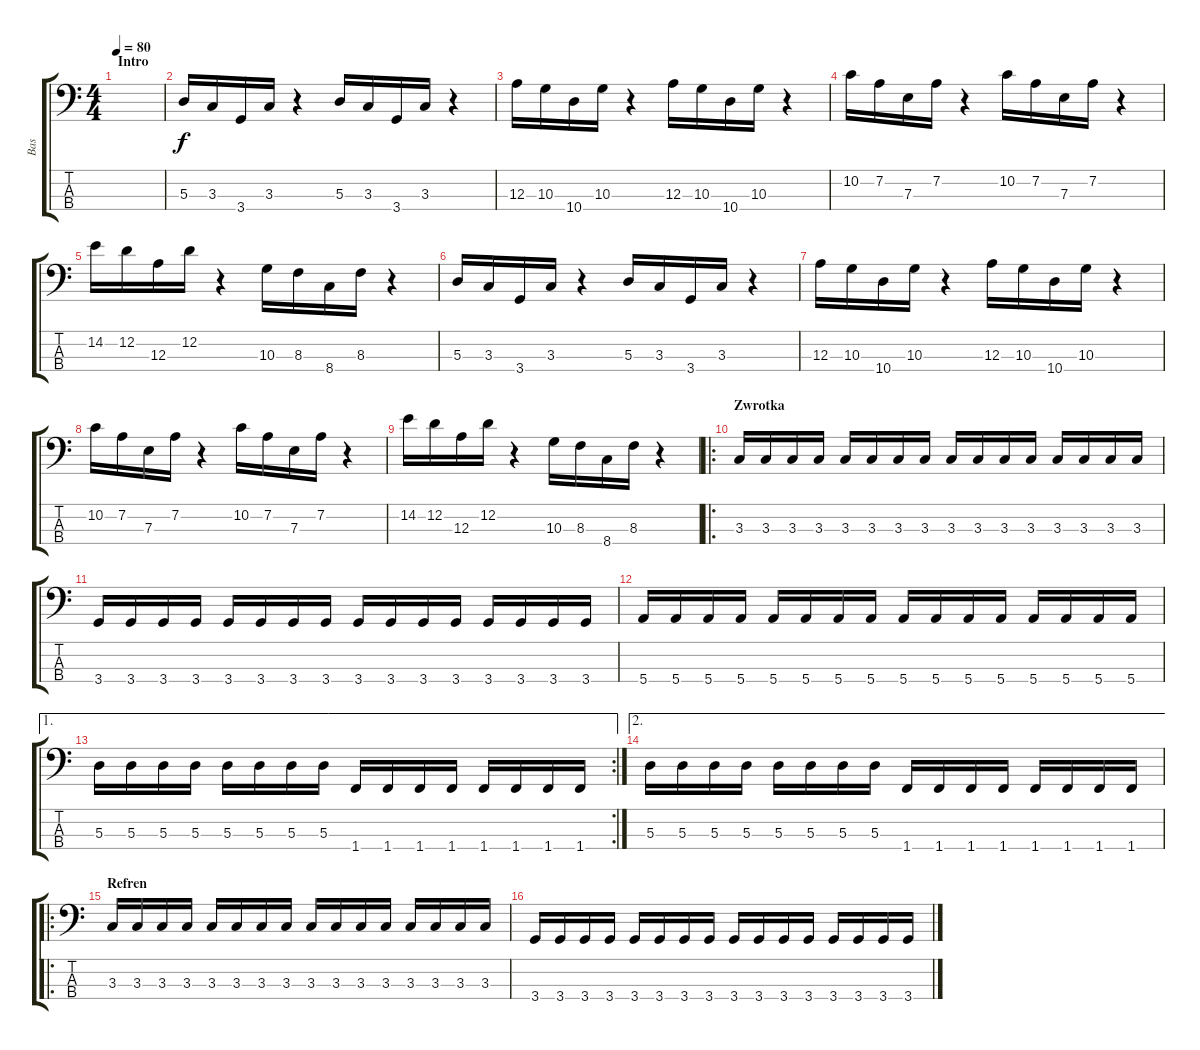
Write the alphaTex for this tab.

\track ("Bas" "Bas") {instrument electricbassfinger}
\staff {score tabs}
\tuning (G2 D2 A1 E1) {hide}
\ts (4 4)
\section ("" "Intro")
\tempo 80
\clef f4
\ks c
|
5.3.16 3.3.16 3.4.16 3.3.16 r.4 5.3.16 3.3.16 3.4.16 3.3.16 r.4 |
12.3.16 10.3.16 10.4.16 10.3.16 r.4 12.3.16 10.3.16 10.4.16 10.3.16 r.4 |
10.2.16 7.2.16 7.3.16 7.2.16 r.4 10.2.16 7.2.16 7.3.16 7.2.16 r.4 |
14.2.16 12.2.16 12.3.16 12.2.16 r.4 10.3.16 8.3.16 8.4.16 8.3.16 r.4 |
5.3.16 3.3.16 3.4.16 3.3.16 r.4 5.3.16 3.3.16 3.4.16 3.3.16 r.4 |
12.3.16 10.3.16 10.4.16 10.3.16 r.4 12.3.16 10.3.16 10.4.16 10.3.16 r.4 |
10.2.16 7.2.16 7.3.16 7.2.16 r.4 10.2.16 7.2.16 7.3.16 7.2.16 r.4 |
14.2.16 12.2.16 12.3.16 12.2.16 r.4 10.3.16 8.3.16 8.4.16 8.3.16 r.4 |
\ro
\section ("" "Zwrotka")
3.3.16 3.3.16 3.3.16 3.3.16 3.3.16 3.3.16 3.3.16 3.3.16 3.3.16 3.3.16 3.3.16 3.3.16 3.3.16 3.3.16 3.3.16 3.3.16 |
3.4.16 3.4.16 3.4.16 3.4.16 3.4.16 3.4.16 3.4.16 3.4.16 3.4.16 3.4.16 3.4.16 3.4.16 3.4.16 3.4.16 3.4.16 3.4.16 |
5.4.16 5.4.16 5.4.16 5.4.16 5.4.16 5.4.16 5.4.16 5.4.16 5.4.16 5.4.16 5.4.16 5.4.16 5.4.16 5.4.16 5.4.16 5.4.16 |
\ae 1
\rc 2
5.3.16 5.3.16 5.3.16 5.3.16 5.3.16 5.3.16 5.3.16 5.3.16 1.4.16 1.4.16 1.4.16 1.4.16 1.4.16 1.4.16 1.4.16 1.4.16 |
\ae 2
5.3.16 5.3.16 5.3.16 5.3.16 5.3.16 5.3.16 5.3.16 5.3.16 1.4.16 1.4.16 1.4.16 1.4.16 1.4.16 1.4.16 1.4.16 1.4.16 |
\ro
\section ("" "Refren")
3.3.16 3.3.16 3.3.16 3.3.16 3.3.16 3.3.16 3.3.16 3.3.16 3.3.16 3.3.16 3.3.16 3.3.16 3.3.16 3.3.16 3.3.16 3.3.16 |
3.4.16 3.4.16 3.4.16 3.4.16 3.4.16 3.4.16 3.4.16 3.4.16 3.4.16 3.4.16 3.4.16 3.4.16 3.4.16 3.4.16 3.4.16 3.4.16
